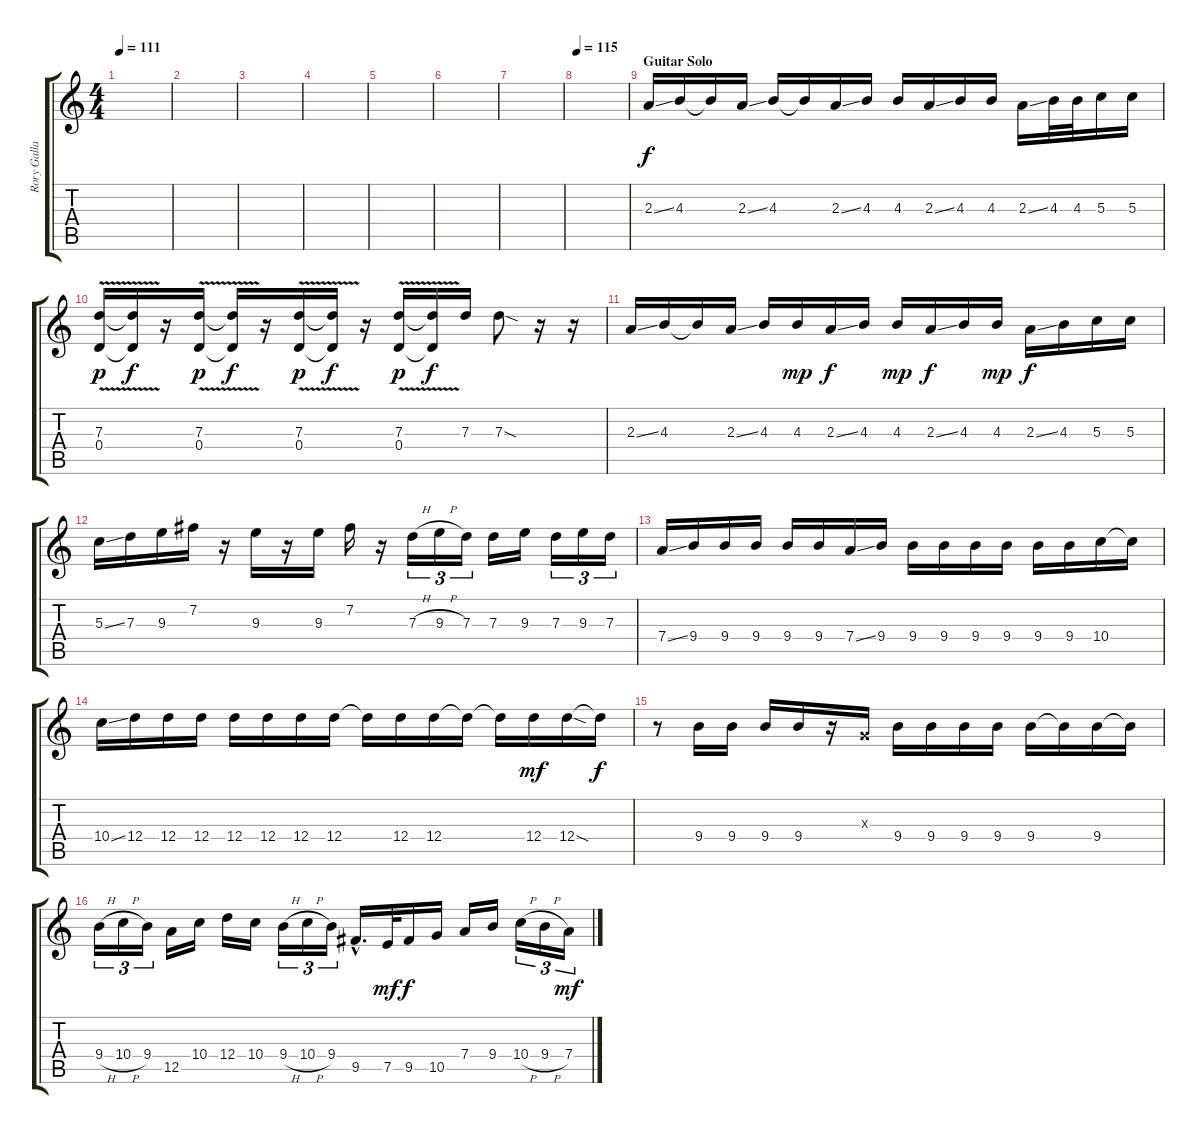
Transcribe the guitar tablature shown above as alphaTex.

\track ("Rory Gallagher Lead" "Rory Galla") {instrument electricguitarclean}
\staff {score tabs}
\tuning (E4 B3 G3 D3 A2 E2) {hide}
\ts (4 4)
\tempo 111
\clef g2
\ks c
|
|
|
|
|
|
|
\tempo 115
|
\section ("" "Guitar Solo")
2.3{ss}.16 4.3.16 4.3{t}.16 2.3{ss}.16 4.3.16 4.3{t}.16 2.3{ss}.16 4.3.16 4.3.16 2.3{ss}.16 4.3.16 4.3.16 2.3{ss}.16 4.3.32 4.3.32 5.3.16 5.3.16 |
(7.3{v} 0.4).16{dy p} (7.3{t} 0.4{t}).16{dy f} r.16 (7.3{v} 0.4).16{dy p} (7.3{t} 0.4{t}).16{dy f} r.16 (7.3{v} 0.4).16{dy p} (7.3{t} 0.4{t}).16{dy f} r.16 (7.3{v} 0.4).16{dy p} (7.3{t} 0.4{t}).16{dy f} 7.3.16 7.3{sod}.8 r.16 r.16 |
2.3{ss}.16 4.3.16 4.3{t}.16 2.3{ss}.16 4.3.16 4.3.16{dy mp} 2.3{ss}.16{dy f} 4.3.16 4.3.16{dy mp} 2.3{ss}.16{dy f} 4.3.16 4.3.16{dy mp} 2.3{ss}.16{dy f} 4.3.16 5.3.16 5.3.16 |
5.3{ss}.16 7.3.16 9.3.16 7.2.16 r.16 9.3.16 r.16 9.3.16 7.2.16 r.16 7.3{h}.16{tu (3 2)} 9.3{h}.16{tu (3 2)} 7.3.16{tu (3 2)} 7.3.16 9.3.16 7.3.16{tu (3 2)} 9.3.16{tu (3 2)} 7.3.16{tu (3 2)} |
7.4{ss}.16 9.4.16 9.4.16 9.4.16 9.4.16 9.4.16 7.4{ss}.16 9.4.16 9.4.16 9.4.16 9.4.16 9.4.16 9.4.16 9.4.16 10.4.16 10.4{t}.16 |
10.4{ss}.16 12.4.16 12.4.16 12.4.16 12.4.16 12.4.16 12.4.16 12.4.16 12.4{t}.16 12.4.16 12.4.16 12.4{t}.16 12.4{t}.16 12.4.16{dy mf} 12.4{sod}.16 12.4{t}.16{dy f} |
r.8 9.4.16 9.4.16 9.4.16 9.4.16 r.16 0.3{x}.16 9.4.16 9.4.16 9.4.16 9.4.16 9.4.16 9.4{t}.16 9.4.16 9.4{t}.16 |
9.4{h}.16{tu (3 2)} 10.4{h}.16{tu (3 2)} 9.4.16{tu (3 2)} 12.5.16 10.4.16 12.4.16 10.4.16 9.4{h}.16{tu (3 2)} 10.4{h}.16{tu (3 2)} 9.4.16{tu (3 2)} 9.5{hac}.16{d} 7.5.32{dy mf} 9.5.16{dy f} 10.5.16 7.4.16 9.4.16 10.4{h}.16{tu (3 2)} 9.4{h}.16{tu (3 2)} 7.4.16{tu (3 2) dy mf}
